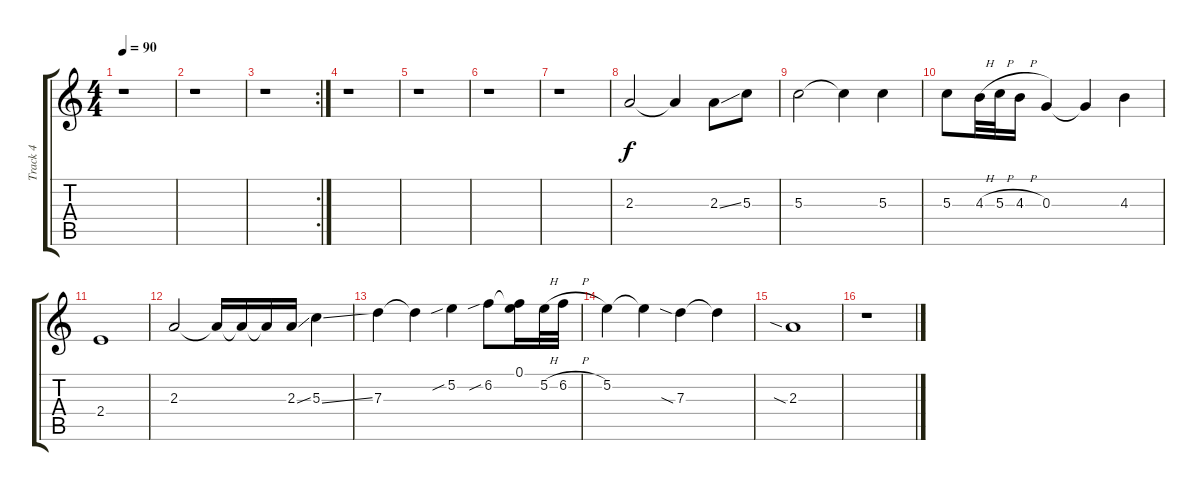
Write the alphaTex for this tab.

\track ("Track 4" "Track 4") {instrument overdrivenguitar}
\staff {score tabs}
\tuning (E4 B3 G3 D3 A2 E2) {hide}
\ts (4 4)
\tempo 90
\clef g2
\ks c
r.1{dy f} |
r.1 |
\rc 2
r.1 |
r.1 |
r.1 |
r.1 |
r.1 |
2.3.2 2.3{t}.4 2.3{ss}.8 5.3.8 |
5.3.2 5.3{t}.4 5.3.4 |
5.3.8 4.3{h}.32 5.3{h}.32 4.3{h}.16 0.3.4 0.3{t}.4 4.3.4 |
2.4.1 |
2.3.2 2.3{t}.16 2.3{t}.16 2.3{t}.16 2.3{ss}.16 5.3{ss}.4 |
7.3.4 7.3{t}.4 5.2{sib}.4 6.2{sib}.8 (0.1 6.2{t}).16 5.2{h}.32 6.2{h}.32 |
5.2.4 5.2{t}.4 7.3{sia}.4 7.3{t}.4 |
2.3{sia}.1 |
r.1
